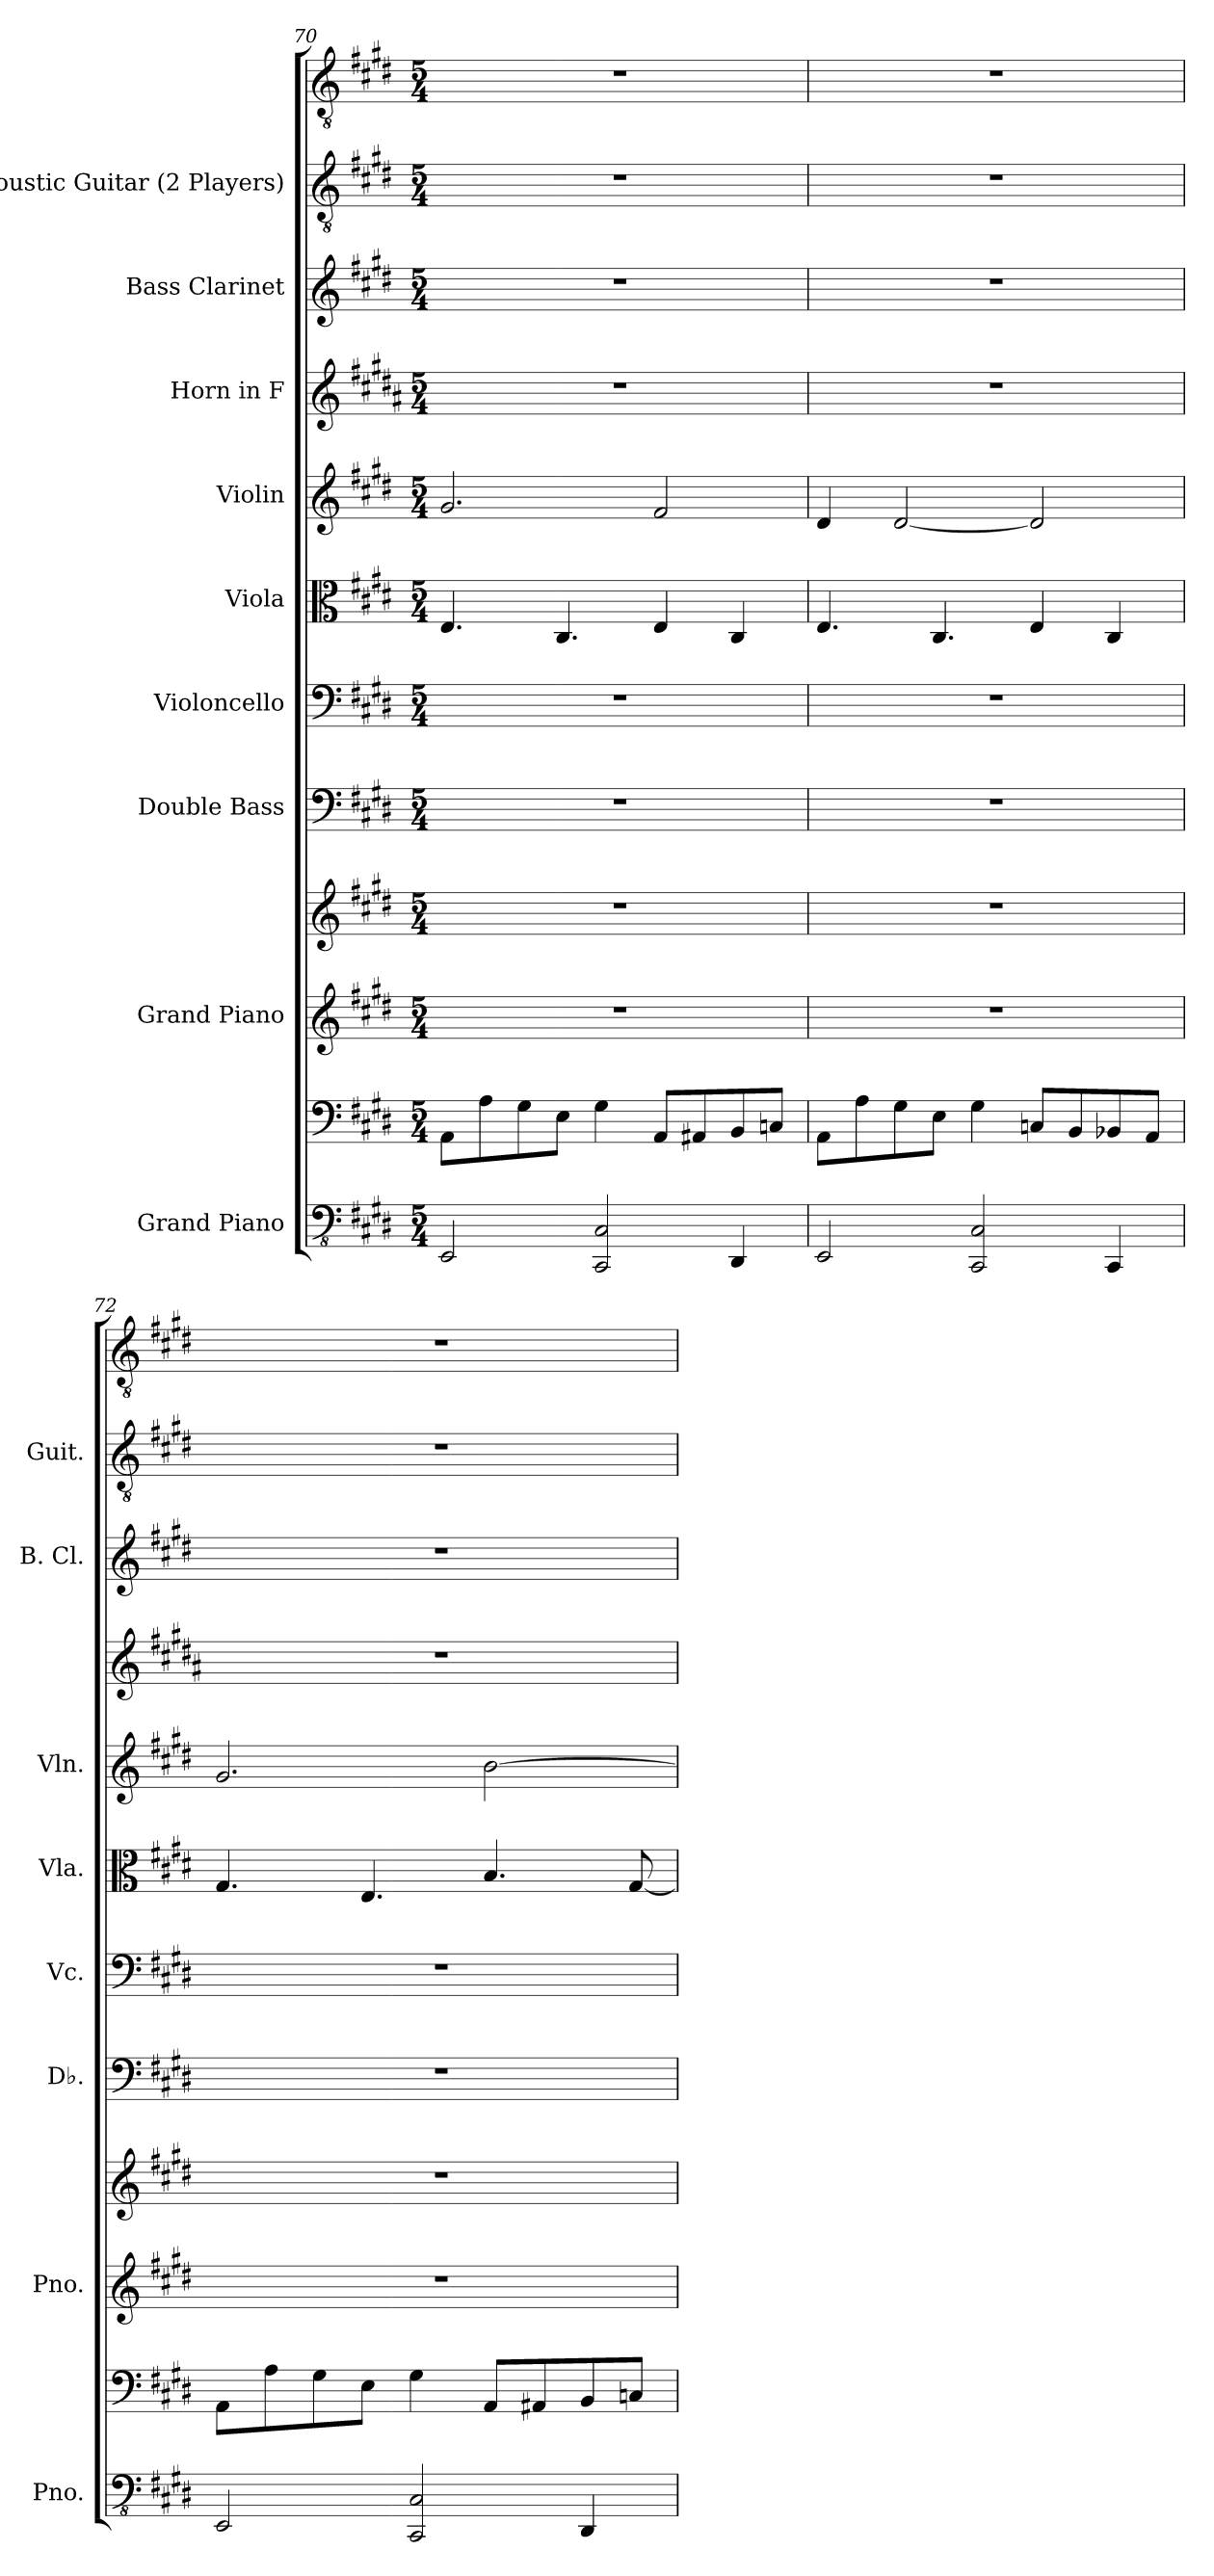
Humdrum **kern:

**kern	**kern	**kern	**kern	**kern	**kern	**kern	**kern	**kern	**kern	**kern	**kern
*part9	*part9	*part8	*part8	*part7	*part6	*part5	*part4	*part3	*part2	*part1	*part1
*staff12	*staff11	*staff10	*staff9	*staff8	*staff7	*staff6	*staff5	*staff4	*staff3	*staff2	*staff1
*I"Grand Piano	*	*I"Grand Piano	*	*I"Double Bass	*I"Violoncello	*I"Viola	*I"Violin	*I"Horn in F	*I"Bass Clarinet	*I"Acoustic Guitar (2 Players)	*
*I'Pno.	*	*I'Pno.	*	*I'Db.	*I'Vc.	*I'Vla.	*I'Vln.	*	*I'B. Cl.	*I'Guit.	*
*clefFv4	*clefF4	*clefG2	*clefG2	*clefF4	*clefF4	*clefC3	*clefG2	*clefG2	*clefG2	*clefGv2	*clefGv2
*	*	*	*	*ITrd7c12	*	*	*	*ITrd4c7	*ITrd8c14	*	*
*k[f#c#g#d#]	*k[f#c#g#d#]	*k[f#c#g#d#]	*k[f#c#g#d#]	*k[f#c#g#d#]	*k[f#c#g#d#]	*k[f#c#g#d#]	*k[f#c#g#d#]	*k[f#c#g#d#]	*k[f#c#g#d#]	*k[f#c#g#d#]	*k[f#c#g#d#]
*M5/4	*M5/4	*M5/4	*M5/4	*M5/4	*M5/4	*M5/4	*M5/4	*M5/4	*M5/4	*M5/4	*M5/4
=70	=70	=70	=70	=70	=70	=70	=70	=70	=70	=70	=70
2EEE/	8AA\L	4%5r	4%5r	4%5r	4%5r	4.E/	2.g#/	4%5r	4%5r	4%5r	4%5r
.	8A\	.	.	.	.	.	.	.	.	.	.
.	8G#\	.	.	.	.	.	.	.	.	.	.
.	8E\J	.	.	.	.	4.C#/	.	.	.	.	.
2CCC#/ 2CC#/	4G#\	.	.	.	.	.	.	.	.	.	.
.	8AA/L	.	.	.	.	4E/	2f#/	.	.	.	.
.	8AA#X/	.	.	.	.	.	.	.	.	.	.
4DDD#/	8BB/	.	.	.	.	4C#/	.	.	.	.	.
.	8Cn/J	.	.	.	.	.	.	.	.	.	.
!!LO:PB:g=z
=71	=71	=71	=71	=71	=71	=71	=71	=71	=71	=71	=71
2EEE/	8AA\L	4%5r	4%5r	4%5r	4%5r	4.E/	4d#/	4%5r	4%5r	4%5r	4%5r
.	8A\	.	.	.	.	.	.	.	.	.	.
.	8G#\	.	.	.	.	.	[2d#/	.	.	.	.
.	8E\J	.	.	.	.	4.C#/	.	.	.	.	.
2CCC#/ 2CC#/	4G#\	.	.	.	.	.	.	.	.	.	.
.	8Cn/L	.	.	.	.	4E/	2d#/]	.	.	.	.
.	8BB/	.	.	.	.	.	.	.	.	.	.
4CCC#/	8BB-X/	.	.	.	.	4C#/	.	.	.	.	.
.	8AA/J	.	.	.	.	.	.	.	.	.	.
=72	=72	=72	=72	=72	=72	=72	=72	=72	=72	=72	=72
2EEE/	8AA\L	4%5r	4%5r	4%5r	4%5r	4.G#/	2.g#/	4%5r	4%5r	4%5r	4%5r
.	8A\	.	.	.	.	.	.	.	.	.	.
.	8G#\	.	.	.	.	.	.	.	.	.	.
.	8E\J	.	.	.	.	4.E/	.	.	.	.	.
2CCC#/ 2CC#/	4G#\	.	.	.	.	.	.	.	.	.	.
.	8AA/L	.	.	.	.	4.B/	[2b\	.	.	.	.
.	8AA#X/	.	.	.	.	.	.	.	.	.	.
4DDD#/	8BB/	.	.	.	.	.	.	.	.	.	.
.	8Cn/J	.	.	.	.	[8G#/	.	.	.	.	.
=	=	=	=	=	=	=	=	=	=	=	=
*-	*-	*-	*-	*-	*-	*-	*-	*-	*-	*-	*-
